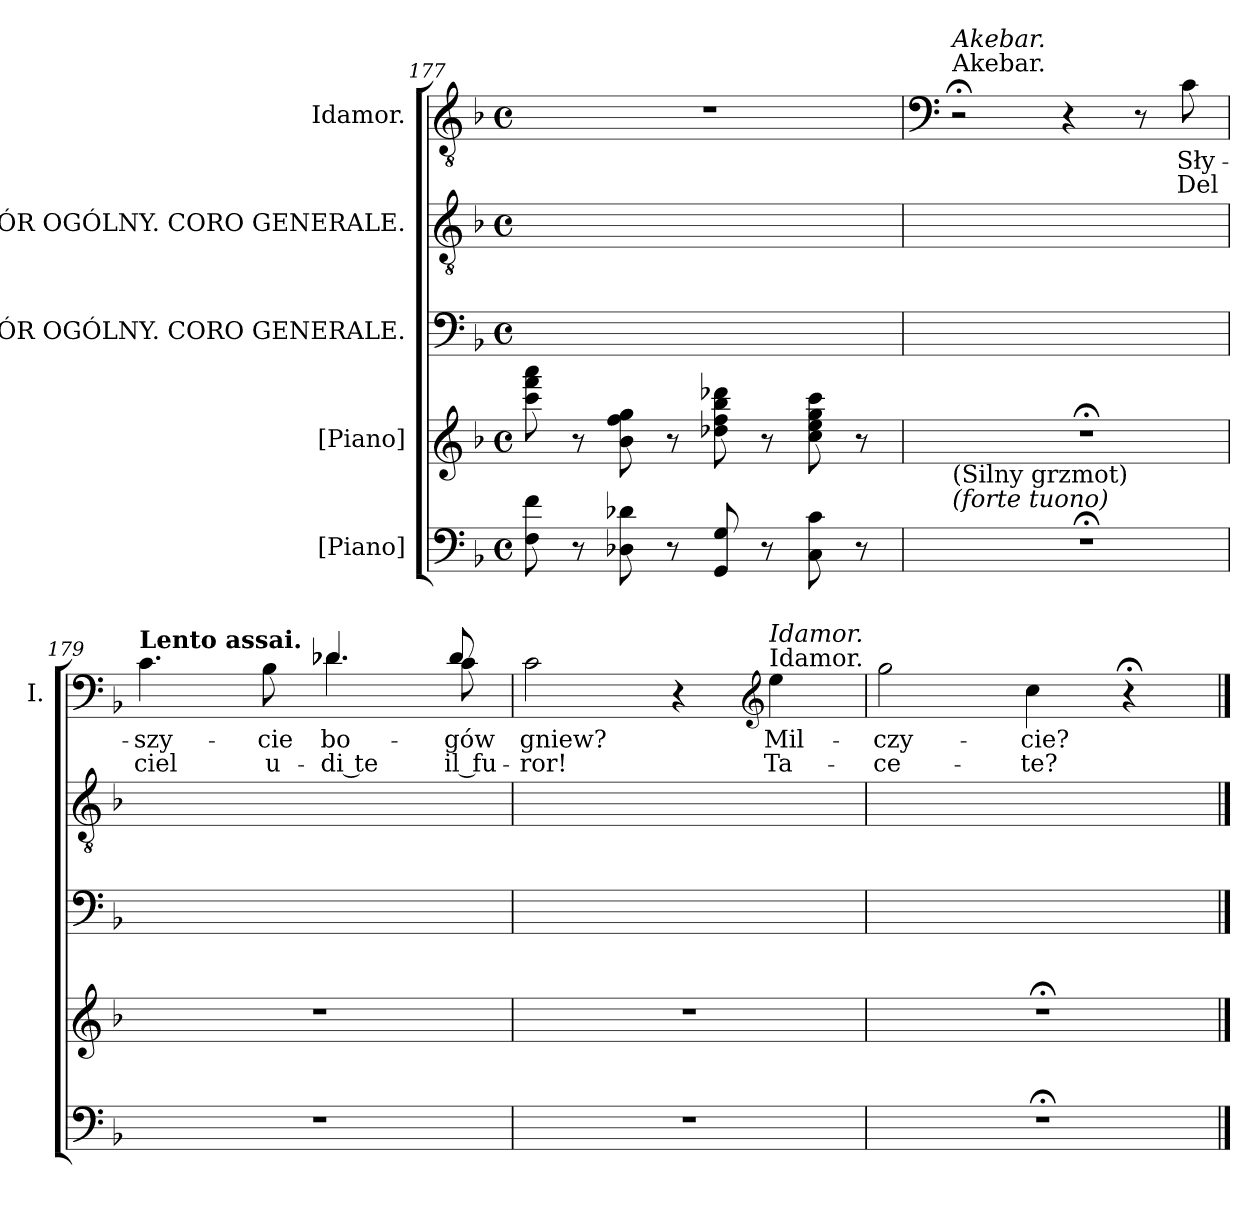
**kern	**kern	**kern	**kern	**kern	**text	**text
*part5	*part4	*part3	*part2	*part1	*part1	*part1
*staff5	*staff4	*staff3	*staff2	*staff1	*staff1	*staff1
*I"[Piano]	*I"[Piano]	*I"CHÓR OGÓLNY. CORO GENERALE.	*I"CHÓR OGÓLNY. CORO GENERALE.	*I"Idamor.	*	*
*	*	*	*	*I'I.	*	*
*clefF4	*clefG2	*clefF4	*clefGv2	*clefGv2	*	*
*k[b-]	*k[b-]	*k[b-]	*k[b-]	*k[b-]	*	*
*M4/4	*M4/4	*M4/4	*M4/4	*M4/4	*	*
*met(c)	*met(c)	*met(c)	*met(c)	*met(c)	*	*
=177	=177	=177	=177	=177	=177	=177
8F\ 8f\	8ccc\ 8fff\ 8aaa\	1ryy	1ryy	1r	.	.
8r	8r	.	.	.	.	.
8D-X\ 8d-X\	8b-\ 8ff\ 8gg\	.	.	.	.	.
8r	8r	.	.	.	.	.
8GG/ 8G/	8dd-X\ 8ff\ 8bb-\ 8ddd-X\	.	.	.	.	.
8r	8r	.	.	.	.	.
8C\ 8c\	8cc\ 8ee\ 8gg\ 8ccc\	.	.	.	.	.
8r	8r	.	.	.	.	.
=178	=178	=178	=178	=178	=178	=178
*	*	*	*	*clefF4	*	*
!	!	!	!	!LO:TX:a:t=Akebar.	!	!
!	!	!	!	!LO:TX:a:i:t=Akebar.	!	!
!	!LO:TX:b:t=(Silny grzmot)	!	!	!	!	!
!	!LO:TX:b:i:t=(forte tuono)	!	!	!	!	!
1r;<	1r;<	1ryy	1ryy	2r;<	.	.
.	.	.	.	4r	.	.
.	.	.	.	8r	.	.
.	.	.	.	8c\	Sły-	Del
=179	=179	=179	=179	=179	=179	=179
*	*	*	*	*^	*	*
!	!	!	!	!LO:TX:a:B:t=Lento assai.	!	!	!
1r	1r	1ryy	1ryy	4.c\	4.ryy	-szy-	ciel
.	.	.	.	8B-\	8ryy	-cie	u-
.	.	.	.	4.d-X/	4.d-X\	bo-	-di te
.	.	.	.	8d-/	8c\	-gów	il fu-
*	*	*	*	*v	*v	*	*
=180	=180	=180	=180	=180	=180	=180
1r	1r	1ryy	1ryy	2c\	gniew?	-ror!
.	.	.	.	4r	.	.
*	*	*	*	*clefG2	*	*
!	!	!	!	!LO:TX:a:t=Idamor.	!	!
!	!	!	!	!LO:TX:a:i:t=Idamor.	!	!
.	.	.	.	4ee\	Mil-	Ta-
=181	=181	=181	=181	=181	=181	=181
1r;<	1r;<	1ryy	1ryy	2gg\	-czy-	-ce-
.	.	.	.	4cc\	-cie?	-te?
.	.	.	.	4r;<	.	.
==	==	==	==	==	==	==
*-	*-	*-	*-	*-	*-	*-
